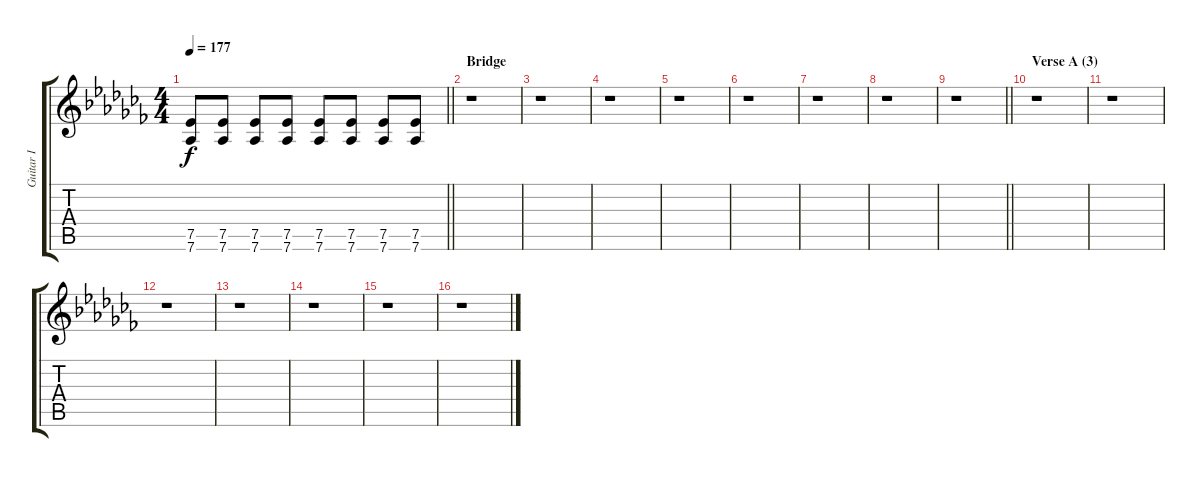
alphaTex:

\track ("Guitar I" "Guitar I") {instrument distortionguitar}
\staff {score tabs}
\tuning (Eb4 Bb3 Gb3 Db3 Ab2 Db2) {hide}
\ts (4 4)
\tempo 177
\clef g2
\barLineRight lightlight
\ks abminor
(7.5 7.6).8{dy f} (7.5 7.6).8 (7.5 7.6).8 (7.5 7.6).8 (7.5 7.6).8 (7.5 7.6).8 (7.5 7.6).8 (7.5 7.6).8 |
\section ("" "Bridge")
r.1 |
r.1 |
r.1 |
r.1 |
r.1 |
r.1 |
r.1 |
\barLineRight lightlight
r.1 |
\section ("" "Verse A (3)")
r.1 |
r.1 |
r.1 |
r.1 |
r.1 |
r.1 |
r.1
